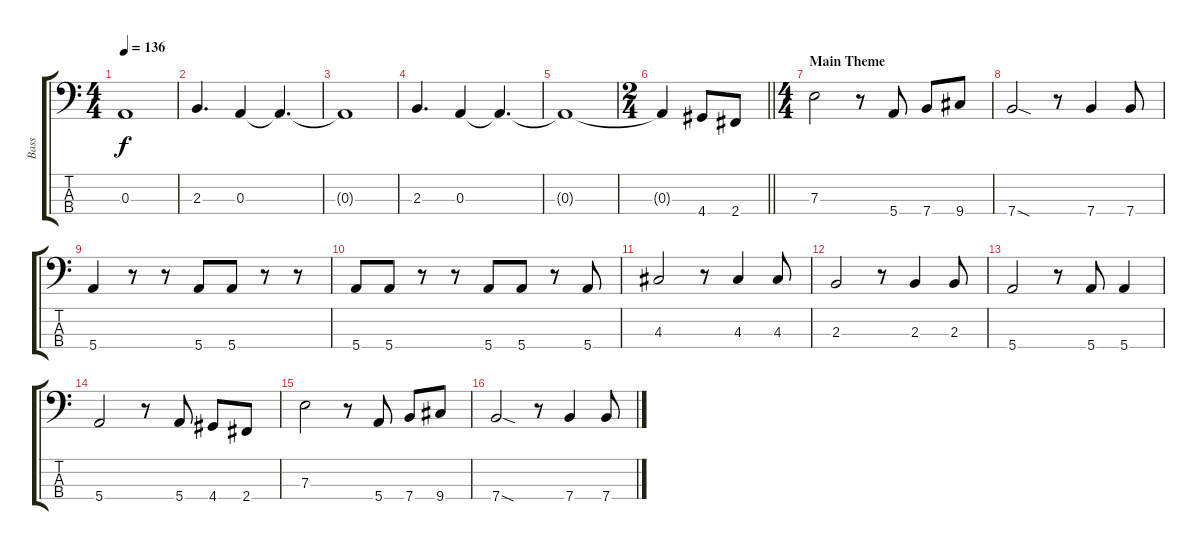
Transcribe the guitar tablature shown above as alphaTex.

\track ("Bass" "Bass") {instrument electricbasspick}
\staff {score tabs}
\tuning (G2 D2 A1 E1) {hide}
\ts (4 4)
\tempo 136
\clef f4
\ks c
0.3{t}.1{dy f} |
2.3.4{d} 0.3.4 0.3{t}.4{d} |
0.3{t}.1 |
2.3.4{d} 0.3.4 0.3{t}.4{d} |
0.3{t}.1 |
\ts (2 4)
\barLineRight lightlight
0.3{t}.4 4.4.8 2.4.8 |
\ts (4 4)
\section ("" "Main Theme")
7.3.2 r.8 5.4.8 7.4.8 9.4.8 |
7.4{sod}.2 r.8 7.4.4 7.4.8 |
5.4.4 r.8 r.8 5.4.8 5.4.8 r.8 r.8 |
5.4.8 5.4.8 r.8 r.8 5.4.8 5.4.8 r.8 5.4.8 |
4.3.2 r.8 4.3.4 4.3.8 |
2.3.2 r.8 2.3.4 2.3.8 |
5.4.2 r.8 5.4.8 5.4.4 |
5.4.2 r.8 5.4.8 4.4.8 2.4.8 |
7.3.2 r.8 5.4.8 7.4.8 9.4.8 |
7.4{sod}.2 r.8 7.4.4 7.4.8
